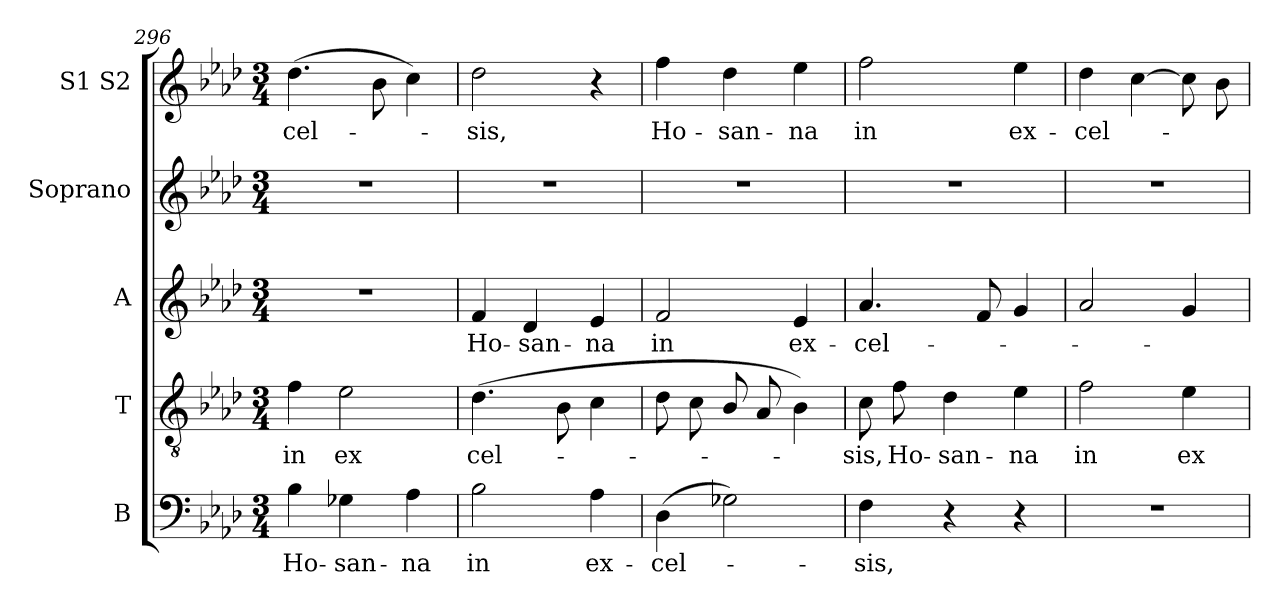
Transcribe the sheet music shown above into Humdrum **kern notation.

**kern	**text	**kern	**text	**kern	**text	**kern	**kern	**text
*part5	*part5	*part4	*part4	*part3	*part3	*part2	*part1	*part1
*staff5	*staff5	*staff4	*staff4	*staff3	*staff3	*staff2	*staff1	*staff1
*I"B	*	*I"T	*	*I"A	*	*I"Soprano	*I"S1 S2	*
*clefF4	*	*clefGv2	*	*clefG2	*	*clefG2	*clefG2	*
*	*	*ITrd7c12	*	*	*	*	*	*
*k[b-e-a-d-]	*	*k[b-e-a-d-]	*	*k[b-e-a-d-]	*	*k[b-e-a-d-]	*k[b-e-a-d-]	*
*f:	*	*f:	*	*f:	*	*f:	*f:	*
*M3/4	*	*M3/4	*	*M3/4	*	*M3/4	*M3/4	*
=296	=296	=296	=296	=296	=296	=296	=296	=296
!	!LO:LY:b:color=#000000	!	!	!	!	!	!	!
!	!	!	!LO:LY:b:color=#000000	!LO:N:vis=1	!	!LO:N:vis=1	!	!
!	!	!	!	!	!	!	!	!LO:LY:b:color=#000000
4B-i\	Ho-	4Fi\	in	2.r	.	2.r	(4.dd-i\	-cel-
!	!LO:LY:b:color=#000000	!	!	!	!	!	!	!
!	!	!	!LO:LY:b:color=#000000	!	!	!	!	!
4G-Xi\	-san-	2E-i\	ex	.	.	.	.	.
.	.	.	.	.	.	.	8b-i\	.
!	!LO:LY:b:color=#000000	!	!	!	!	!	!	!
4A-i\	-na	.	.	.	.	.	4cci\)	.
=297	=297	=297	=297	=297	=297	=297	=297	=297
!	!LO:LY:b:color=#000000	!	!	!	!	!	!	!
!	!	!	!LO:LY:b:color=#000000	!	!	!	!	!
!	!	!	!	!	!LO:LY:b:color=#000000	!LO:N:vis=1	!	!
!	!	!	!	!	!	!	!	!LO:LY:b:color=#000000
2B-i\	in	(4.D-i\	cel-	4fi/	Ho-	2.r	2dd-i\	-sis,
!	!	!	!	!	!LO:LY:b:color=#000000	!	!	!
.	.	.	.	4d-i/	-san-	.	.	.
.	.	8BB-i\	.	.	.	.	.	.
!	!LO:LY:b:color=#000000	!	!	!	!	!	!	!
!	!	!	!	!	!LO:LY:b:color=#000000	!	!	!
4A-i\	ex-	4Ci\	.	4e-i/	-na	.	4r	.
=298	=298	=298	=298	=298	=298	=298	=298	=298
!	!LO:LY:b:color=#000000	!	!	!	!	!	!	!
!	!	!	!	!	!LO:LY:b:color=#000000	!LO:N:vis=1	!	!
!	!	!	!	!	!	!	!	!LO:LY:b:color=#000000
(4D-i\	-cel-	8D-i\	.	2fi/	in	2.r	4ffi\	Ho-
.	.	8Ci\	.	.	.	.	.	.
!	!	!	!	!	!	!	!	!LO:LY:b:color=#000000
2G-Xi\)	.	8BB-i/	.	.	.	.	4dd-i\	-san-
.	.	8AA-i/	.	.	.	.	.	.
!	!	!	!	!	!LO:LY:b:color=#000000	!	!	!
!	!	!	!	!	!	!	!	!LO:LY:b:color=#000000
.	.	4BB-i\)	.	4e-i/	ex-	.	4ee-i\	-na
=299	=299	=299	=299	=299	=299	=299	=299	=299
!	!LO:LY:b:color=#000000	!	!	!	!	!	!	!
!	!	!	!LO:LY:b:color=#000000	!	!	!	!	!
!	!	!	!	!	!LO:LY:b:color=#000000	!LO:N:vis=1	!	!
!	!	!	!	!	!	!	!	!LO:LY:b:color=#000000
4Fi\	-sis,	8Ci\	-sis,	4.a-i/	-cel-	2.r	2ffi\	in
!	!	!	!LO:LY:b:color=#000000	!	!	!	!	!
.	.	8Fi\	Ho-	.	.	.	.	.
!	!	!	!LO:LY:b:color=#000000	!	!	!	!	!
4r	.	4D-i\	-san-	.	.	.	.	.
.	.	.	.	8fi/	.	.	.	.
!	!	!	!LO:LY:b:color=#000000	!	!	!	!	!
!	!	!	!	!	!	!	!	!LO:LY:b:color=#000000
4r	.	4E-i\	-na	4gi/	.	.	4ee-i\	ex-
=300	=300	=300	=300	=300	=300	=300	=300	=300
!LO:N:vis=1	!	!	!	!	!	!	!	!
!	!	!	!LO:LY:b:color=#000000	!	!	!LO:N:vis=1	!	!
!	!	!	!	!	!	!	!	!LO:LY:b:color=#000000
2.r	.	2Fi\	in	2a-i/	.	2.r	4dd-i\	-cel-
.	.	.	.	.	.	.	[4cci\	.
!	!	!	!LO:LY:b:color=#000000	!	!	!	!	!
.	.	4E-i\	ex-	4gi/	.	.	8cci\]	.
.	.	.	.	.	.	.	8b-i\	.
=	=	=	=	=	=	=	=	=
*-	*-	*-	*-	*-	*-	*-	*-	*-
